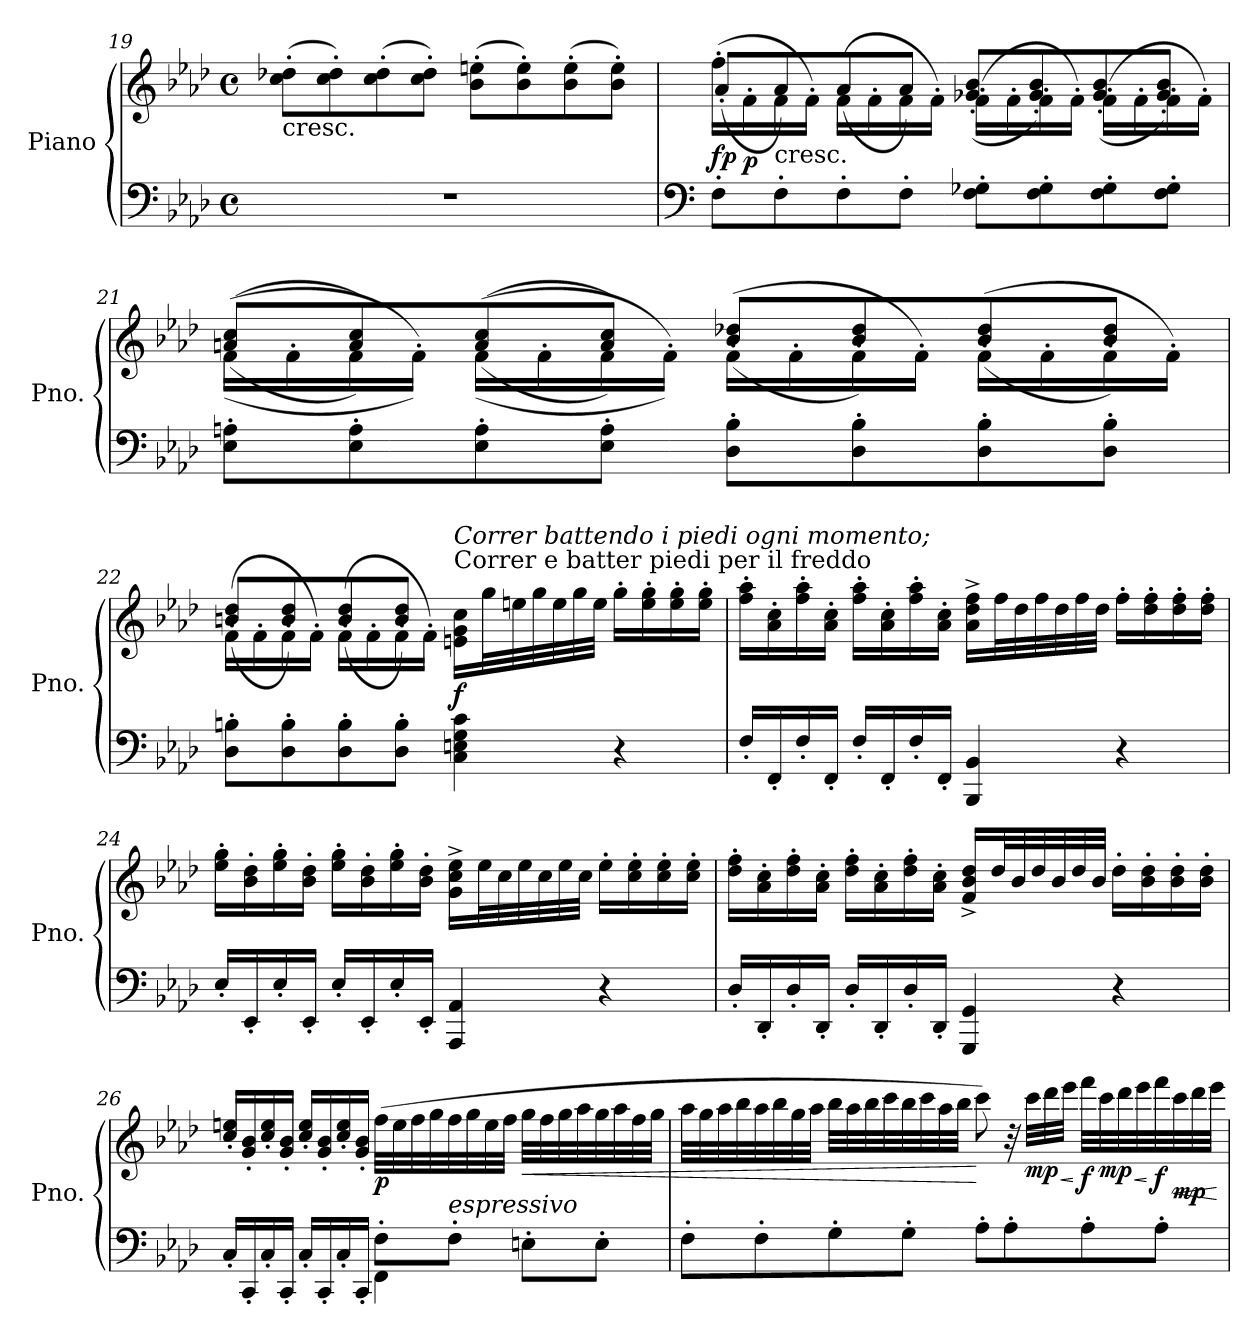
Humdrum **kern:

**kern	**kern	**dynam
*part1	*part1	*part1
*staff2	*staff1	*staff1/2
*I"Piano	*	*
*I'Pno.	*	*
*clefF4	*clefG2	*
*k[b-e-a-d-]	*k[b-e-a-d-]	*
*M4/4	*M4/4	*
*met(c)	*met(c)	*
=19	=19	=19
!	!LO:TX:b:t=cresc.	!
1r	(>8cc\' 8dd-X\'L	.
.	8cc\' 8dd-\')	.
.	(>8cc\' 8dd-\'	.
.	8cc\' 8dd-\'J)	.
.	(>8b-\' 8een\'L	.
.	8b-\' 8ee\')	.
.	(>8b-\' 8ee\'	.
.	8b-\' 8ee\'J)	.
=20	=20	=20
*clefF4	*	*
*	*^	*
!	!	!	!LO:DY:b
8F'\L	(<16ff'\LL	(>8a-'/L	fp
!	!	!	!LO:DY:b
.	16f'\	.	p
!	!LO:TX:b:t=cresc.	!	!
8F'\	16f'\	8a-'/)	.
.	16f'\JJ)	.	.
8F'\	(<16f'\LL	(>8a-'/	.
.	16f'\	.	.
8F'\J	16f'\	8a-'/J)	.
.	16f'\JJ)	.	.
8F\' 8G-X\'L	(<16f'\LL	(>8g-X/' 8b-/'L	.
.	16f'\	.	.
8F\' 8G-\'	16f'\	8g-/' 8b-/')	.
.	16f'\JJ)	.	.
8F\' 8G-\'	(<16f'\LL	(>8g-/' 8b-/'	.
.	16f'\	.	.
8F\' 8G-\'J	16f'\	8g-/' 8b-/'J)	.
.	16f'\JJ)	.	.
=21	=21	=21	=21
8E-\' 8An\'L	(<(<16f'\LL	(>(>8an/' 8cc/'L	.
.	16f'\	.	.
8E-\' 8A\'	16f'\	8a/' 8cc/'))	.
.	16f'\JJ))	.	.
8E-\' 8A\'	(<(<16f'\LL	(>(>8a/' 8cc/'	.
.	16f'\	.	.
8E-\' 8A\'J	16f'\	8a/' 8cc/'J))	.
.	16f'\JJ))	.	.
8D-\' 8B-\'L	(<16f'\LL	(>8b-/' 8dd-X/'L	.
.	16f'\	.	.
8D-\' 8B-\'	16f'\	8b-/' 8dd-/')	.
.	16f'\JJ)	.	.
8D-\' 8B-\'	(<16f'\LL	(>8b-/' 8dd-/'	.
.	16f'\	.	.
8D-\' 8B-\'J	16f'\	8b-/' 8dd-/'J)	.
.	16f'\JJ)	.	.
=22	=22	=22	=22
8D-\' 8Bn\'L	(<16f'\LL	(>8bn/' 8dd-/'L	.
.	16f'\	.	.
8D-\' 8B\'	16f'\	8b/' 8dd-/')	.
.	16f'\JJ)	.	.
8D-\' 8B\'	(<16f'\LL	(>8b/' 8dd-/'	.
.	16f'\	.	.
8D-\' 8B\'J	16f'\	8b/' 8dd-/'J)	.
.	16f'\JJ)	.	.
!	!LO:TX:a:t=Correr e batter piedi per il freddo	!	!
!	!LO:TX:a:i:t=Correr battendo i piedi ogni momento;	!	!
!	!	!	!LO:DY:b
4C\ 4En\ 4G\ 4c\	16en\ 16g\ 16cc\LL	2ryy	f
.	32gg\L	.	.
.	32een\	.	.
.	32gg\	.	.
.	32ee\	.	.
.	32gg\	.	.
.	32ee\JJJ	.	.
4r	16gg'\LL	.	.
.	16ee\' 16gg\'	.	.
.	16ee\' 16gg\'	.	.
.	16ee\' 16gg\'JJ	.	.
*	*v	*v	*
=23	=23	=23
16F'/LL	16ff\' 16aa-\'LL	.
16FF'/	16a-\' 16cc\'	.
16F'/	16ff\' 16aa-\'	.
16FF'/JJ	16a-\' 16cc\'JJ	.
16F'/LL	16ff\' 16aa-\'LL	.
16FF'/	16a-\' 16cc\'	.
16F'/	16ff\' 16aa-\'	.
16FF'/JJ	16a-\' 16cc\'JJ	.
4BBB-/ 4BB-/	16a-\^ 16dd-\^ 16ff\^LL	.
.	32ff\L	.
.	32dd-\	.
.	32ff\	.
.	32dd-\	.
.	32ff\	.
.	32dd-\JJJ	.
4r	16ff'\LL	.
.	16dd-\' 16ff\'	.
.	16dd-\' 16ff\'	.
.	16dd-\' 16ff\'JJ	.
=24	=24	=24
16E-'/LL	16ee-\' 16gg\'LL	.
16EE-'/	16b-\' 16dd-\'	.
16E-'/	16ee-\' 16gg\'	.
16EE-'/JJ	16b-\' 16dd-\'JJ	.
16E-'/LL	16ee-\' 16gg\'LL	.
16EE-'/	16b-\' 16dd-\'	.
16E-'/	16ee-\' 16gg\'	.
16EE-'/JJ	16b-\' 16dd-\'JJ	.
4AAA-/ 4AA-/	16g\^ 16cc\^ 16ee-\^LL	.
.	32ee-\L	.
.	32cc\	.
.	32ee-\	.
.	32cc\	.
.	32ee-\	.
.	32cc\JJJ	.
4r	16ee-'\LL	.
.	16cc\' 16ee-\'	.
.	16cc\' 16ee-\'	.
.	16cc\' 16ee-\'JJ	.
=25	=25	=25
16D-'/LL	16dd-\' 16ff\'LL	.
16DD-'/	16a-\' 16cc\'	.
16D-'/	16dd-\' 16ff\'	.
16DD-'/JJ	16a-\' 16cc\'JJ	.
16D-'/LL	16dd-\' 16ff\'LL	.
16DD-'/	16a-\' 16cc\'	.
16D-'/	16dd-\' 16ff\'	.
16DD-'/JJ	16a-\' 16cc\'JJ	.
4GGG/ 4GG/	16f/^ 16b-/^ 16dd-/^LL	.
.	32dd-/L	.
.	32b-/	.
.	32dd-/	.
.	32b-/	.
.	32dd-/	.
.	32b-/JJJ	.
4r	16dd-'\LL	.
.	16b-\' 16dd-\'	.
.	16b-\' 16dd-\'	.
.	16b-\' 16dd-\'JJ	.
=26	=26	=26
*^	*	*
16C'/LL	2ryy	16cc/' 16een/'LL	.
16CC'/	.	16g/' 16b-/'	.
16C'/	.	16cc/' 16ee/'	.
16CC'/JJ	.	16g/' 16b-/'JJ	.
16C'/LL	.	16cc/' 16ee/'LL	.
16CC'/	.	16g/' 16b-/'	.
16C'/	.	16cc/' 16ee/'	.
16CC'/JJ	.	16g/' 16b-/'JJ	.
!	!	!	!LO:DY:b
8F'\L	4FF\	(>32ff\LLL	p
.	.	32ee\	.
.	.	32ff\	.
.	.	32gg\	.
!LO:TX:a:i:t=espressivo	!	!	!
8F'\J	.	32ff\	.
.	.	32gg\	.
.	.	32ee\	.
.	.	32ff\JJJ	.
!	!	!	!LO:HP:b
8En'\L	4ryy	32gg\LLL	<
.	.	32ff\	.
.	.	32gg\	.
.	.	32aa-\	.
8E'\J	.	32gg\	.
.	.	32aa-\	.
.	.	32ff\	.
.	.	32gg\JJJ	.
*v	*v	*	*
=27	=27	=27
8F'\L	32aa-\LLL	.
.	32gg\	.
.	32aa-\	.
.	32bb-\	.
8F'\	32aa-\	.
.	32bb-\	.
.	32gg\	.
.	32aa-\JJJ	.
8G'\	32bb-\LLL	.
.	32aa-\	.
.	32bb-\	.
.	32ccc\	.
8G'\J	32bb-\	.
.	32ccc\	.
.	32aa-\	.
.	32bb-\JJJ	.
!	!	!LO:DY:n=1:b=2
!	!	!LO:DY:n=2:b
8A-'\L	8ccc\)	[ mf f
8A-'\	32r	.
!	!	!LO:HP:b
!	!	!LO:DY:n=3:b
.	32ccc\LLL	< mp
.	32ddd-\	.
.	32eee-\JJJ	.
!	!	!LO:DY:n=4:b
8A-'\	32fff\LLL	[ f
!	!	!LO:HP:b
!	!	!LO:DY:n=5:b
.	32ccc\	< mp
.	32ddd-\	.
.	32eee-\	.
!	!	!LO:DY:n=6:b
8A-'\J	32fff\	[ f
!	!	!LO:HP:b
!	!	!LO:DY:n=7:b
.	32ccc\	< mp
.	32ddd-\	.
.	32eee-\JJJ	.
.	.	[
=	=	=
*-	*-	*-
